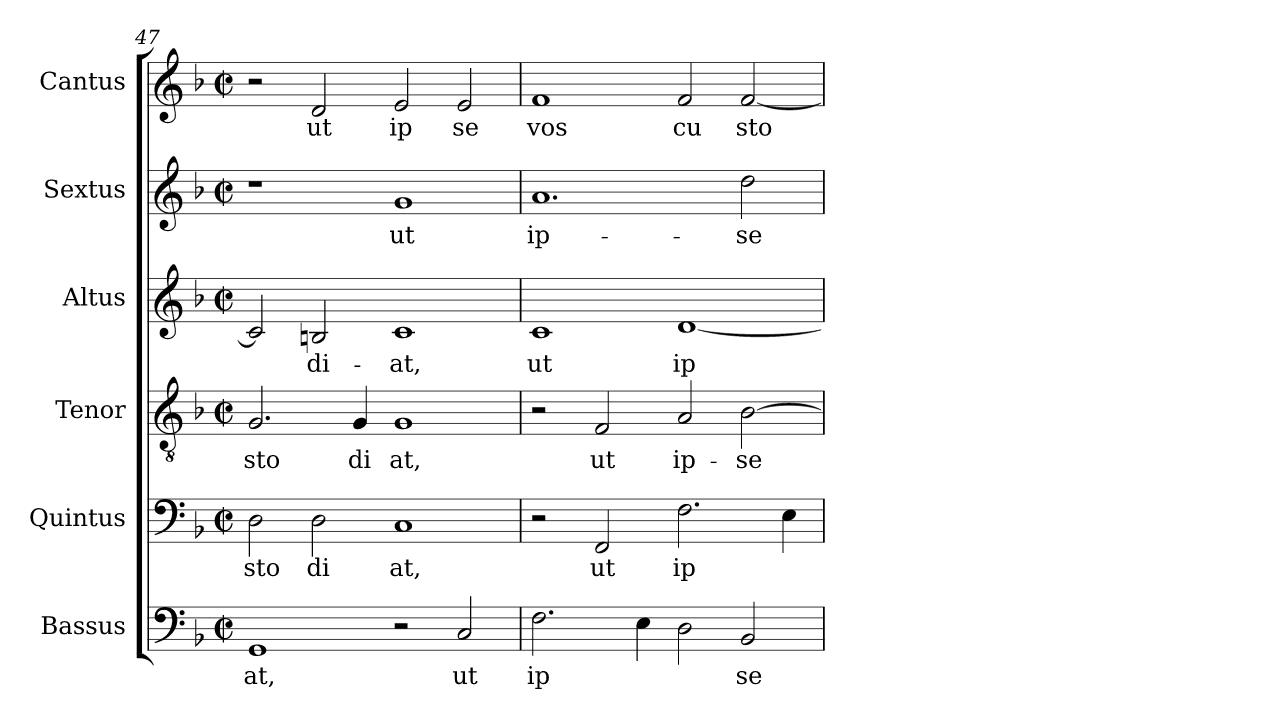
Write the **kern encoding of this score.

**kern	**text	**kern	**text	**kern	**text	**kern	**text	**kern	**text	**kern	**text
*part6	*part6	*part5	*part5	*part4	*part4	*part3	*part3	*part2	*part2	*part1	*part1
*staff6	*staff6	*staff5	*staff5	*staff4	*staff4	*staff3	*staff3	*staff2	*staff2	*staff1	*staff1
*I"Bassus	*	*I"Quintus	*	*I"Tenor	*	*I"Altus	*	*I"Sextus	*	*I"Cantus	*
*clefF4	*	*clefF4	*	*clefGv2	*	*clefG2	*	*clefG2	*	*clefG2	*
*k[b-]	*	*k[b-]	*	*k[b-]	*	*k[b-]	*	*k[b-]	*	*k[b-]	*
*F:	*	*F:	*	*F:	*	*F:	*	*F:	*	*F:	*
*M2/2	*	*M2/2	*	*M2/2	*	*M2/2	*	*M2/2	*	*M2/2	*
*met(c|)	*	*met(c|)	*	*met(c|)	*	*met(c|)	*	*met(c|)	*	*met(c|)	*
=47	=47	=47	=47	=47	=47	=47	=47	=47	=47	=47	=47
!	!LO:LY:b	!	!LO:LY:b:cj	!	!LO:LY:b	!	!LO:LY:b:cj	!	!	!	!
1GG	at,	2D\	sto	2.G/	sto	2c/]	--	1r	.	2r	.
!	!	!	!LO:LY:b:cj	!	!	!	!LO:LY:b:cj	!	!	!	!LO:LY:b
.	.	2D\	di	.	.	2B/	-di-	.	.	2d/	ut
!	!	!	!	!	!LO:LY:b	!	!	!	!	!	!
.	.	.	.	4G/	di	.	.	.	.	.	.
!	!	!	!LO:LY:b:cj	!	!LO:LY:b	!	!LO:LY:b:cj	!	!LO:LY:b	!	!LO:LY:b
2r	.	1C	at,	1G	at,	1c	-at,	1g	ut	2e/	ip
!	!LO:LY:b	!	!	!	!	!	!	!	!	!	!LO:LY:b
2C/	ut	.	.	.	.	.	.	.	.	2e/	se
!!LO:PB:g=z
=48	=48	=48	=48	=48	=48	=48	=48	=48	=48	=48	=48
!	!LO:LY:b	!	!	!	!	!	!LO:LY:b:cj	!	!LO:LY:b	!	!LO:LY:b
2.F\	ip	2r	.	2r	.	1c	ut	1.a	ip-	1f	vos
!	!	!	!LO:LY:b:cj	!	!LO:LY:b	!	!	!	!	!	!
.	.	2FF/	ut	2F/	ut	.	.	.	.	.	.
!	!LO:LY:b	!	!	!	!	!	!	!	!	!	!
4E\	.	.	.	.	.	.	.	.	.	.	.
!	!LO:LY:b	!	!LO:LY:b:cj	!	!LO:LY:b	!	!LO:LY:b:cj	!	!	!	!LO:LY:b
2D\	.	2.F\	ip	2A/	ip-	[<1d	ip-	.	.	2f/	cu
!	!LO:LY:b	!	!	!	!LO:LY:b	!	!	!	!LO:LY:b	!	!LO:LY:b
2BB-/	se	.	.	[>2B-\	-se	.	.	2dd\	-se	[<2f/	sto
!	!	!	!LO:LY:b:cj	!	!	!	!	!	!	!	!
.	.	4E\	.	.	.	.	.	.	.	.	.
=	=	=	=	=	=	=	=	=	=	=	=
*-	*-	*-	*-	*-	*-	*-	*-	*-	*-	*-	*-
